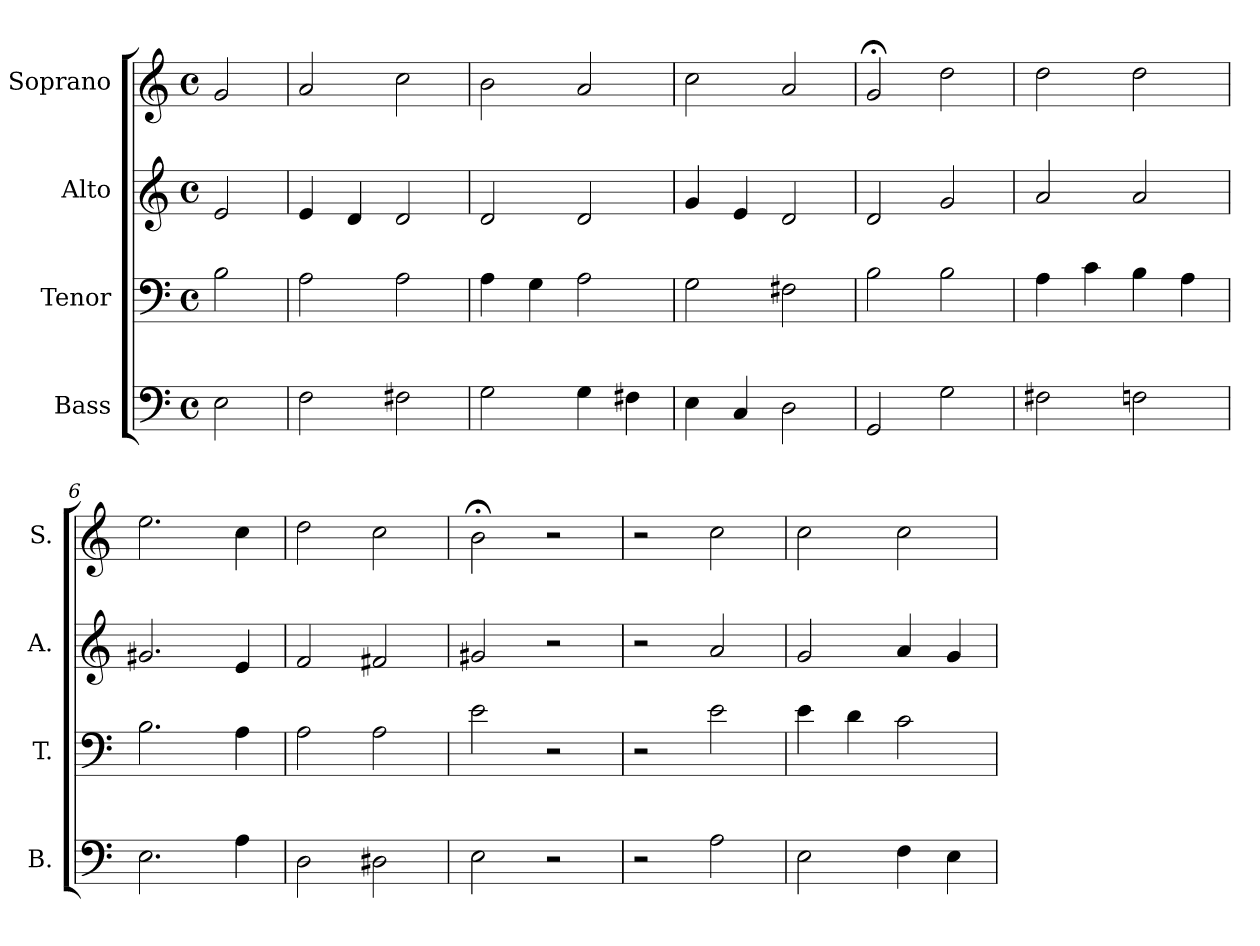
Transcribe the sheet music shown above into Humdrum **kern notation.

**kern	**kern	**kern	**kern
*part4	*part3	*part2	*part1
*staff4	*staff3	*staff2	*staff1
*I"Bass	*I"Tenor	*I"Alto	*I"Soprano
*I'B.	*I'T.	*I'A.	*I'S.
*clefF4	*clefF4	*clefG2	*clefG2
*k[]	*k[]	*k[]	*k[]
*C:	*C:	*C:	*C:
*M4/4	*M4/4	*M4/4	*M4/4
*met(c)	*met(c)	*met(c)	*met(c)
=	=	=	=
2E\	2B\	2e/	2g/
=1	=1	=1	=1
2F\	2A\	4e/	2a/
.	.	4d/	.
2F#X\	2A\	2d/	2cc\
=2	=2	=2	=2
2G\	4A\	2d/	2b\
.	4G\	.	.
4G\	2A\	2d/	2a/
4F#X\	.	.	.
=3	=3	=3	=3
4E\	2G\	4g/	2cc\
4C/	.	4e/	.
2D\	2F#X\	2d/	2a/
=4	=4	=4	=4
2GG/	2B\	2d/	2g;</
2G\	2B\	2g/	2dd\
=5	=5	=5	=5
2F#X\	4A\	2a/	2dd\
.	4c\	.	.
2Fn\	4B\	2a/	2dd\
.	4A\	.	.
=6	=6	=6	=6
2.E\	2.B\	2.g#X/	2.ee\
4A\	4A\	4e/	4cc\
!!LO:LB:g=z
=7	=7	=7	=7
2D\	2A\	2f/	2dd\
2D#X\	2A\	2f#X/	2cc\
=8	=8	=8	=8
2E\	2e\	2g#X/	2b;<\
2r	2r	2r	2r
=9	=9	=9	=9
2r	2r	2r	2r
2A\	2e\	2a/	2cc\
=10	=10	=10	=10
2E\	4e\	2g/	2cc\
.	4d\	.	.
4F\	2c\	4a/	2cc\
4E\	.	4g/	.
=	=	=	=
*-	*-	*-	*-
